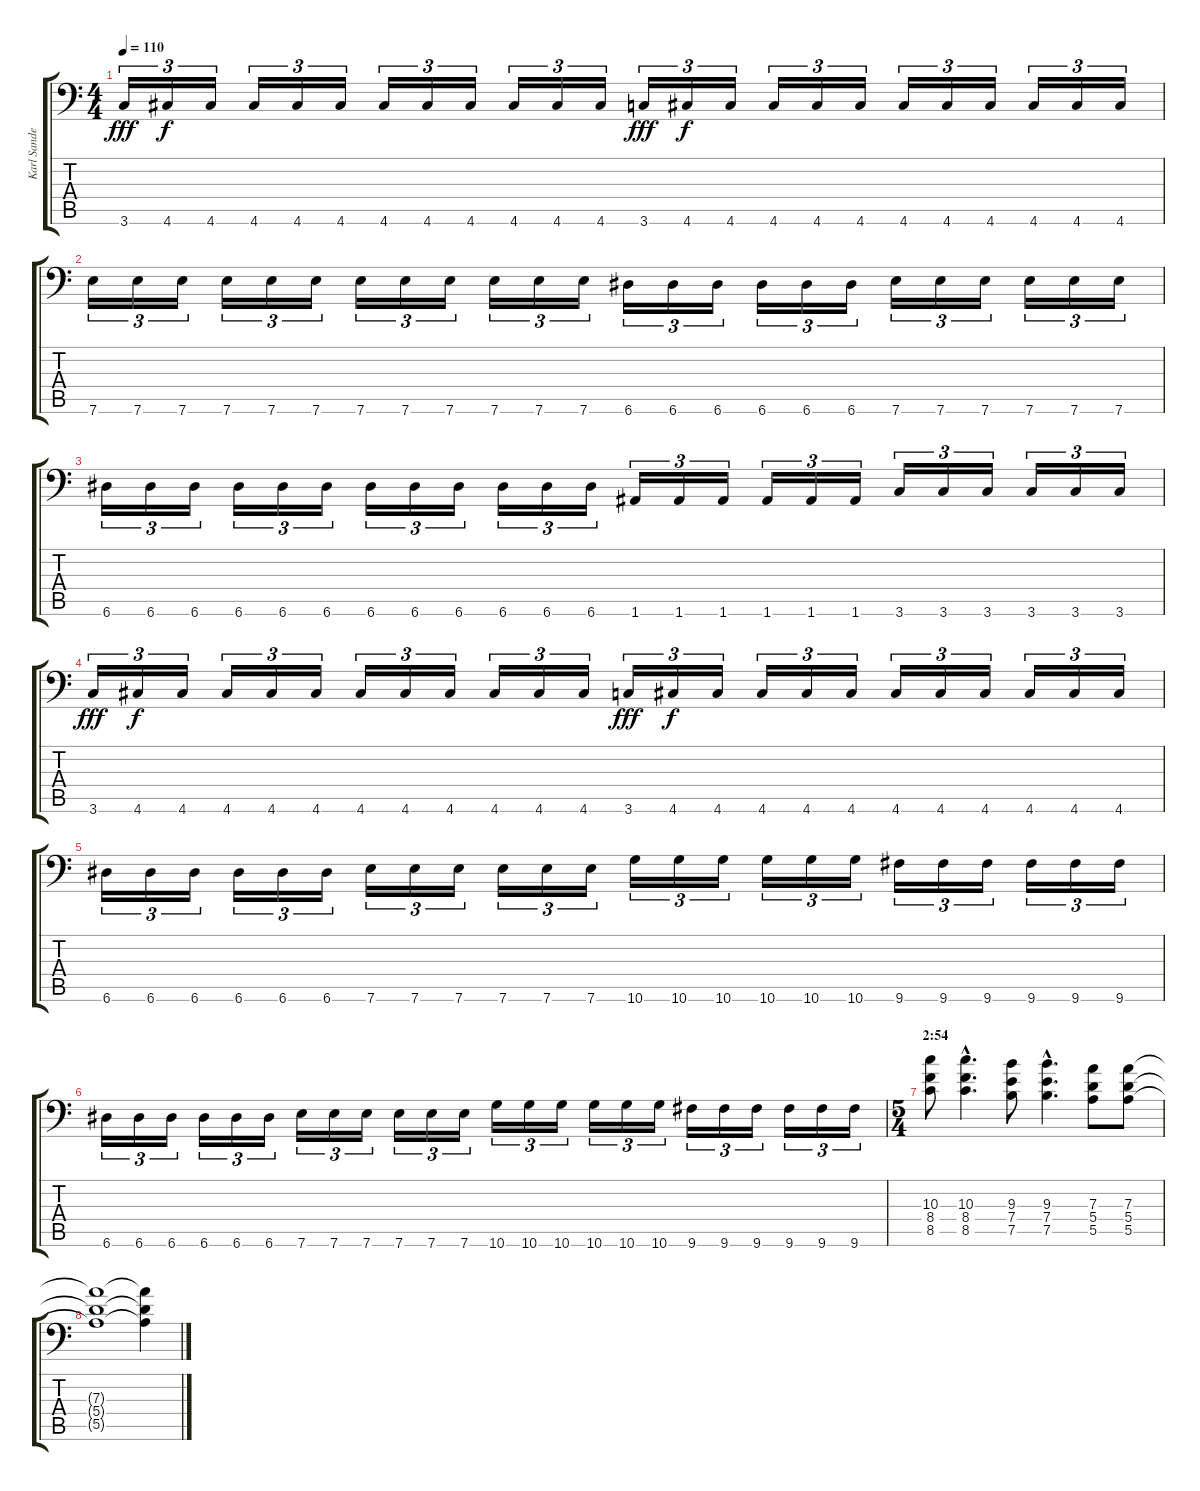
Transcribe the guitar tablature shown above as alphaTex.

\track ("Karl Sanders" "Karl Sande") {instrument distortionguitar}
\staff {score tabs}
\tuning (B3 Gb3 D3 A2 E2 A1) {hide}
\ts (4 4)
\tempo 110
\clef f4
\ks c
3.6.16{tu (3 2) dy fff} 4.6.16{tu (3 2) dy f} 4.6.16{tu (3 2)} 4.6.16{tu (3 2)} 4.6.16{tu (3 2)} 4.6.16{tu (3 2)} 4.6.16{tu (3 2)} 4.6.16{tu (3 2)} 4.6.16{tu (3 2)} 4.6.16{tu (3 2)} 4.6.16{tu (3 2)} 4.6.16{tu (3 2)} 3.6.16{tu (3 2) dy fff} 4.6.16{tu (3 2) dy f} 4.6.16{tu (3 2)} 4.6.16{tu (3 2)} 4.6.16{tu (3 2)} 4.6.16{tu (3 2)} 4.6.16{tu (3 2)} 4.6.16{tu (3 2)} 4.6.16{tu (3 2)} 4.6.16{tu (3 2)} 4.6.16{tu (3 2)} 4.6.16{tu (3 2)} |
7.6.16{tu (3 2)} 7.6.16{tu (3 2)} 7.6.16{tu (3 2)} 7.6.16{tu (3 2)} 7.6.16{tu (3 2)} 7.6.16{tu (3 2)} 7.6.16{tu (3 2)} 7.6.16{tu (3 2)} 7.6.16{tu (3 2)} 7.6.16{tu (3 2)} 7.6.16{tu (3 2)} 7.6.16{tu (3 2)} 6.6.16{tu (3 2)} 6.6.16{tu (3 2)} 6.6.16{tu (3 2)} 6.6.16{tu (3 2)} 6.6.16{tu (3 2)} 6.6.16{tu (3 2)} 7.6.16{tu (3 2)} 7.6.16{tu (3 2)} 7.6.16{tu (3 2)} 7.6.16{tu (3 2)} 7.6.16{tu (3 2)} 7.6.16{tu (3 2)} |
6.6.16{tu (3 2)} 6.6.16{tu (3 2)} 6.6.16{tu (3 2)} 6.6.16{tu (3 2)} 6.6.16{tu (3 2)} 6.6.16{tu (3 2)} 6.6.16{tu (3 2)} 6.6.16{tu (3 2)} 6.6.16{tu (3 2)} 6.6.16{tu (3 2)} 6.6.16{tu (3 2)} 6.6.16{tu (3 2)} 1.6.16{tu (3 2)} 1.6.16{tu (3 2)} 1.6.16{tu (3 2)} 1.6.16{tu (3 2)} 1.6.16{tu (3 2)} 1.6.16{tu (3 2)} 3.6.16{tu (3 2)} 3.6.16{tu (3 2)} 3.6.16{tu (3 2)} 3.6.16{tu (3 2)} 3.6.16{tu (3 2)} 3.6.16{tu (3 2)} |
3.6.16{tu (3 2) dy fff} 4.6.16{tu (3 2) dy f} 4.6.16{tu (3 2)} 4.6.16{tu (3 2)} 4.6.16{tu (3 2)} 4.6.16{tu (3 2)} 4.6.16{tu (3 2)} 4.6.16{tu (3 2)} 4.6.16{tu (3 2)} 4.6.16{tu (3 2)} 4.6.16{tu (3 2)} 4.6.16{tu (3 2)} 3.6.16{tu (3 2) dy fff} 4.6.16{tu (3 2) dy f} 4.6.16{tu (3 2)} 4.6.16{tu (3 2)} 4.6.16{tu (3 2)} 4.6.16{tu (3 2)} 4.6.16{tu (3 2)} 4.6.16{tu (3 2)} 4.6.16{tu (3 2)} 4.6.16{tu (3 2)} 4.6.16{tu (3 2)} 4.6.16{tu (3 2)} |
6.6.16{tu (3 2)} 6.6.16{tu (3 2)} 6.6.16{tu (3 2)} 6.6.16{tu (3 2)} 6.6.16{tu (3 2)} 6.6.16{tu (3 2)} 7.6.16{tu (3 2)} 7.6.16{tu (3 2)} 7.6.16{tu (3 2)} 7.6.16{tu (3 2)} 7.6.16{tu (3 2)} 7.6.16{tu (3 2)} 10.6.16{tu (3 2)} 10.6.16{tu (3 2)} 10.6.16{tu (3 2)} 10.6.16{tu (3 2)} 10.6.16{tu (3 2)} 10.6.16{tu (3 2)} 9.6.16{tu (3 2)} 9.6.16{tu (3 2)} 9.6.16{tu (3 2)} 9.6.16{tu (3 2)} 9.6.16{tu (3 2)} 9.6.16{tu (3 2)} |
6.6.16{tu (3 2)} 6.6.16{tu (3 2)} 6.6.16{tu (3 2)} 6.6.16{tu (3 2)} 6.6.16{tu (3 2)} 6.6.16{tu (3 2)} 7.6.16{tu (3 2)} 7.6.16{tu (3 2)} 7.6.16{tu (3 2)} 7.6.16{tu (3 2)} 7.6.16{tu (3 2)} 7.6.16{tu (3 2)} 10.6.16{tu (3 2)} 10.6.16{tu (3 2)} 10.6.16{tu (3 2)} 10.6.16{tu (3 2)} 10.6.16{tu (3 2)} 10.6.16{tu (3 2)} 9.6.16{tu (3 2)} 9.6.16{tu (3 2)} 9.6.16{tu (3 2)} 9.6.16{tu (3 2)} 9.6.16{tu (3 2)} 9.6.16{tu (3 2)} |
\ts (5 4)
\section ("" "2:54")
(10.3 8.4 8.5).8{volume 13} (10.3{hac} 8.4{hac} 8.5{hac}).4{d} (9.3 7.4 7.5).8 (9.3{hac} 7.4{hac} 7.5{hac}).4{d} (7.3 5.4 5.5).8 (7.3 5.4 5.5).8 |
(7.3{t} 5.4{t} 5.5{t}).1 (7.3{t} 5.4{t} 5.5{t}).4
